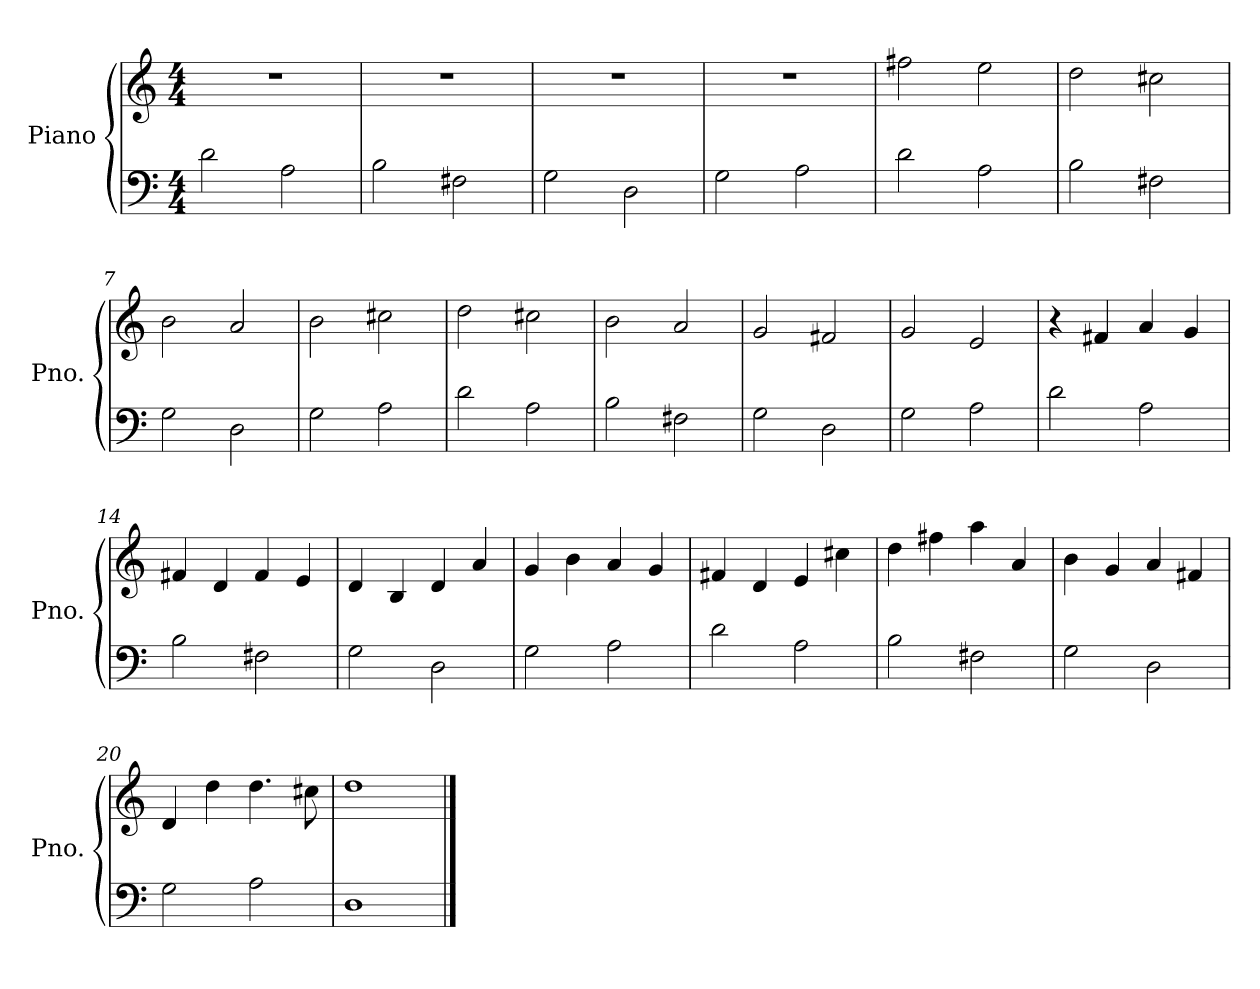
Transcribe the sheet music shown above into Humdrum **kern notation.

**kern	**kern
*part1	*part1
*staff2	*staff1
*I"Piano	*
*I'Pno.	*
*clefF4	*clefG2
*k[]	*k[]
*M4/4	*M4/4
*MM80	*MM80
=1	=1
2d\	1r
2A\	.
=2	=2
2B\	1r
2F#X\	.
=3	=3
2G\	1r
2D\	.
=4	=4
2G\	1r
2A\	.
!!LO:LB:g=z
=5	=5
2d\	2ff#X\
2A\	2ee\
=6	=6
2B\	2dd\
2F#X\	2cc#X\
=7	=7
2G\	2b\
2D\	2a/
=8	=8
2G\	2b\
2A\	2cc#X\
!!LO:LB:g=z
=9	=9
2d\	2dd\
2A\	2cc#X\
=10	=10
2B\	2b\
2F#X\	2a/
=11	=11
2G\	2g/
2D\	2f#X/
=12	=12
2G\	2g/
2A\	2e/
!!LO:LB:g=z
=13	=13
2d\	4r
.	4f#X/
2A\	4a/
.	4g/
=14	=14
2B\	4f#X/
.	4d/
2F#X\	4f#/
.	4e/
=15	=15
2G\	4d/
.	4B/
2D\	4d/
.	4a/
=16	=16
2G\	4g/
.	4b\
2A\	4a/
.	4g/
!!LO:LB:g=z
=17	=17
2d\	4f#X/
.	4d/
2A\	4e/
.	4cc#X\
=18	=18
2B\	4dd\
.	4ff#X\
2F#X\	4aa\
.	4a/
=19	=19
2G\	4b\
.	4g/
2D\	4a/
.	4f#X/
=20	=20
2G\	4d/
.	4dd\
2A\	4.dd\
.	8cc#X\
=21	=21
1D	1dd
==	==
*-	*-
